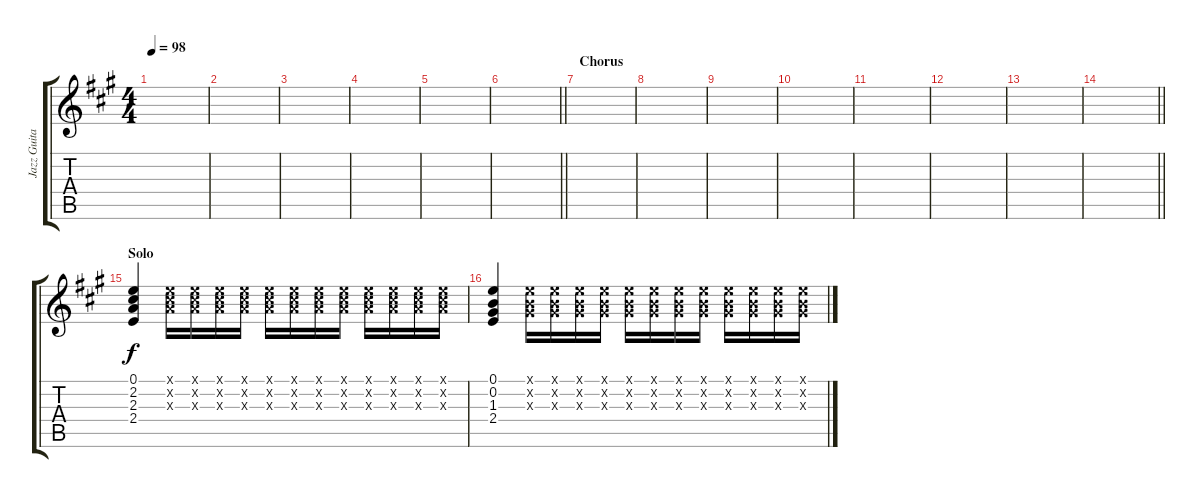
\track ("Jazz Guitar" "Jazz Guita") {instrument electricguitarjazz}
\staff {score tabs}
\tuning (E4 B3 G3 D3 A2 E2) {hide}
\ts (4 4)
\tempo 98
\clef g2
\ks a
|
|
|
|
|
\barLineRight lightlight
|
\section ("" "Chorus")
|
|
|
|
|
|
|
\barLineRight lightlight
|
\section ("" "Solo")
(0.1 2.2 2.3 2.4).4 (0.1{x} 2.2{x} 2.3{x}).16 (0.1{x} 2.2{x} 2.3{x}).16 (0.1{x} 2.2{x} 2.3{x}).16 (0.1{x} 2.2{x} 2.3{x}).16 (0.1{x} 2.2{x} 2.3{x}).16 (0.1{x} 2.2{x} 2.3{x}).16 (0.1{x} 2.2{x} 2.3{x}).16 (0.1{x} 2.2{x} 2.3{x}).16 (0.1{x} 2.2{x} 2.3{x}).16 (0.1{x} 2.2{x} 2.3{x}).16 (0.1{x} 2.2{x} 2.3{x}).16 (0.1{x} 2.2{x} 2.3{x}).16 |
(0.1 0.2 1.3 2.4).4 (0.1{x} 0.2{x} 1.3{x}).16 (0.1{x} 0.2{x} 1.3{x}).16 (0.1{x} 0.2{x} 1.3{x}).16 (0.1{x} 0.2{x} 1.3{x}).16 (0.1{x} 0.2{x} 1.3{x}).16 (0.1{x} 0.2{x} 1.3{x}).16 (0.1{x} 0.2{x} 1.3{x}).16 (0.1{x} 0.2{x} 1.3{x}).16 (0.1{x} 0.2{x} 1.3{x}).16 (0.1{x} 0.2{x} 1.3{x}).16 (0.1{x} 0.2{x} 1.3{x}).16 (0.1{x} 0.2{x} 1.3{x}).16
